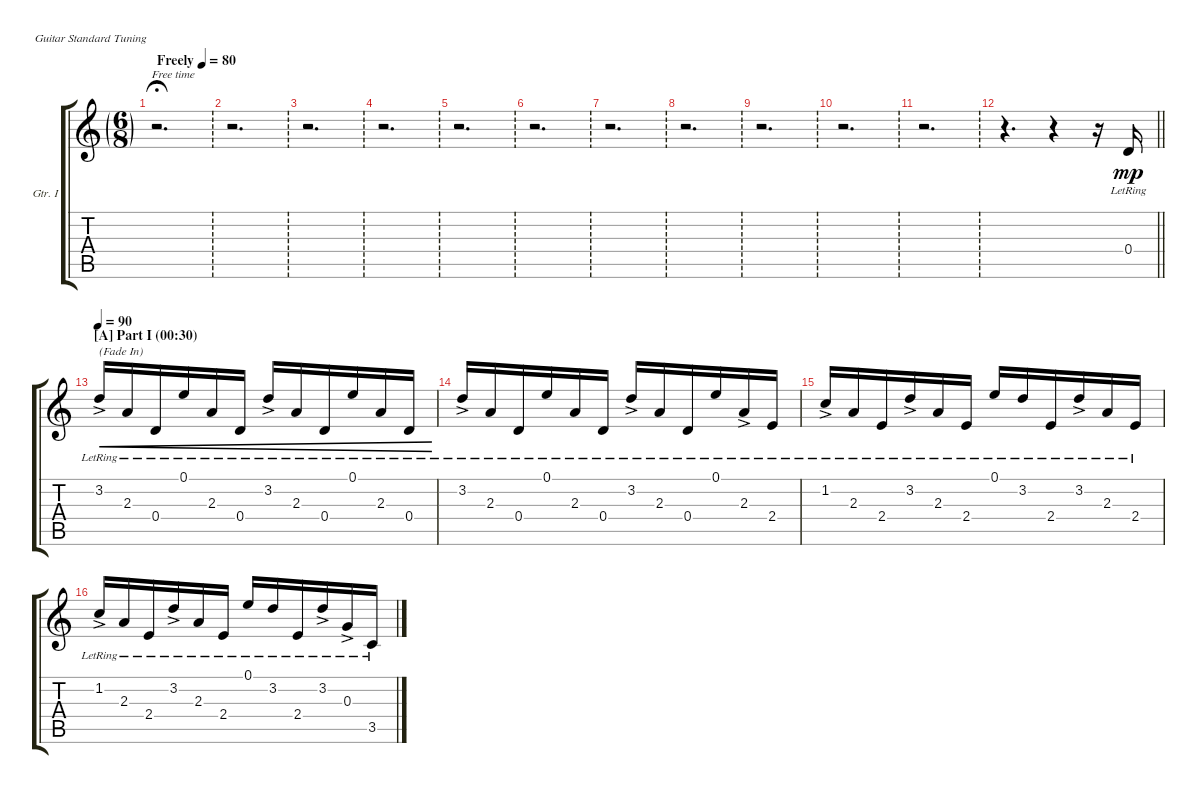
\defaultSystemsLayout 4
\bracketExtendMode groupsimilarinstruments
\firstSystemTrackNameOrientation horizontal
\otherSystemsTrackNameOrientation horizontal
\track ("Nylon Guitar" "Gtr. I") {multiBarRest instrument acousticguitarsteel}
\staff {score tabs}
\tuning (E4 B3 G3 D3 A2 E2)
\ts (6 8)
\beaming (8 3 3)
\ft
\tempo (80 "Freely")
\clef g2
\ks c
r.2{d dy mp fermata (medium 0.5) instrument acousticguitarsteel} |
\ft
r.2{d} |
\ft
r.2{d} |
\ft
r.2{d} |
\ft
r.2{d} |
\ft
r.2{d} |
\ft
r.2{d} |
\ft
r.2{d} |
\ft
r.2{d} |
\ft
r.2{d} |
\ft
r.2{d} |
\ft
\barLineRight lightlight
r.4{d} r.4 r.16 0.4{lr}.16 |
\section ("A" "Part I (00:30)")
\tempo 90
3.2{ac lr}.16{txt "(Fade In)" cre} 2.3{lr}.16{cre} 0.4{lr}.16{cre} 0.1{lr}.16{cre} 2.3{lr}.16{cre} 0.4{lr}.16{cre} 3.2{ac lr}.16{cre} 2.3{lr}.16{cre} 0.4{lr}.16{cre} 0.1{lr}.16{cre} 2.3{lr}.16{cre} 0.4{lr}.16{cre} |
3.2{ac lr}.16 2.3{lr}.16 0.4{lr}.16 0.1{lr}.16 2.3{lr}.16 0.4{lr}.16 3.2{ac lr}.16 2.3{lr}.16 0.4{lr}.16 0.1{lr}.16 2.3{ac lr}.16 2.4{lr}.16 |
1.2{ac lr}.16 2.3{lr}.16 2.4{lr}.16 3.2{ac lr}.16 2.3{lr}.16 2.4{lr}.16 0.1{lr}.16 3.2{lr}.16 2.4{lr}.16 3.2{ac lr}.16 2.3{lr}.16 2.4{lr}.16 |
1.2{ac lr}.16 2.3{lr}.16 2.4{lr}.16 3.2{ac lr}.16 2.3{lr}.16 2.4{lr}.16 0.1{lr}.16 3.2{lr}.16 2.4{lr}.16 3.2{ac lr}.16 0.3{ac lr}.16 3.5{lr}.16
